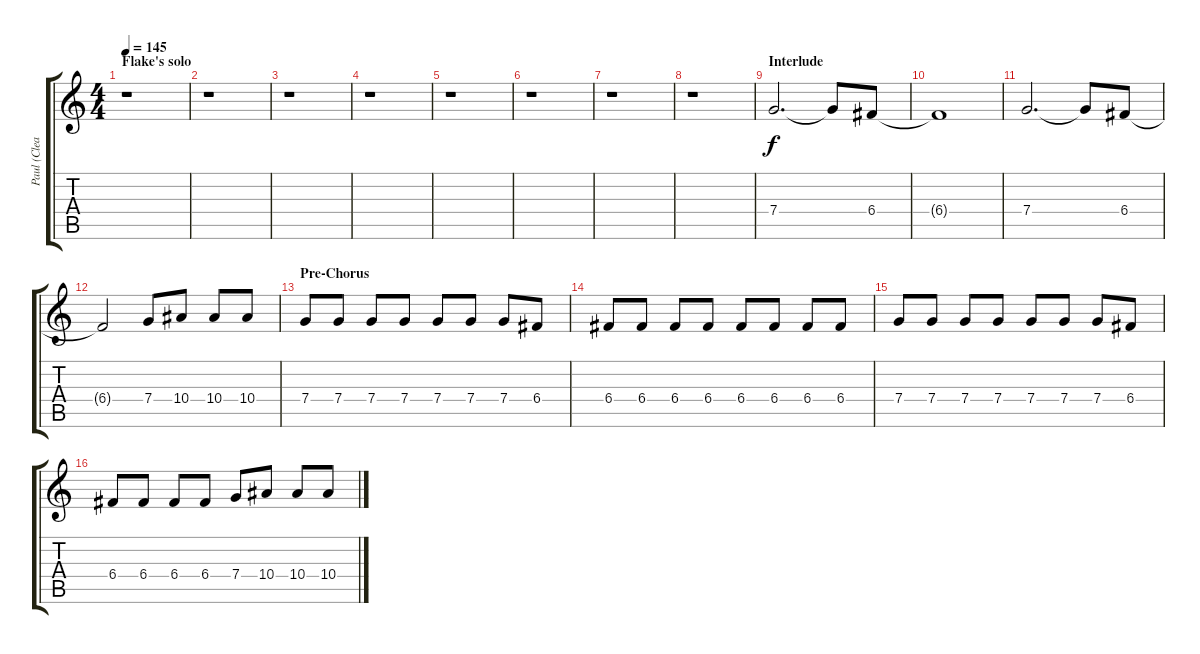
\track ("Paul (Clean)" "Paul (Clea") {instrument electricguitarjazz}
\staff {score tabs}
\tuning (D4 A3 F3 C3 G2 C2) {hide}
\ts (4 4)
\section ("" "Flake's solo")
\tempo 145
\clef g2
\ks c
r.1{dy f} |
r.1 |
r.1 |
r.1 |
r.1 |
r.1 |
r.1 |
r.1 |
\section ("" "Interlude")
7.4.2{d} 7.4{t}.8 6.4.8 |
6.4{t}.1 |
7.4.2{d} 7.4{t}.8 6.4.8 |
6.4{t}.2 7.4.8 10.4.8 10.4.8 10.4.8 |
\section ("" "Pre-Chorus")
7.4.8 7.4.8 7.4.8 7.4.8 7.4.8 7.4.8 7.4.8 6.4.8 |
6.4.8 6.4.8 6.4.8 6.4.8 6.4.8 6.4.8 6.4.8 6.4.8 |
7.4.8 7.4.8 7.4.8 7.4.8 7.4.8 7.4.8 7.4.8 6.4.8 |
6.4.8 6.4.8 6.4.8 6.4.8 7.4.8 10.4.8 10.4.8 10.4.8
